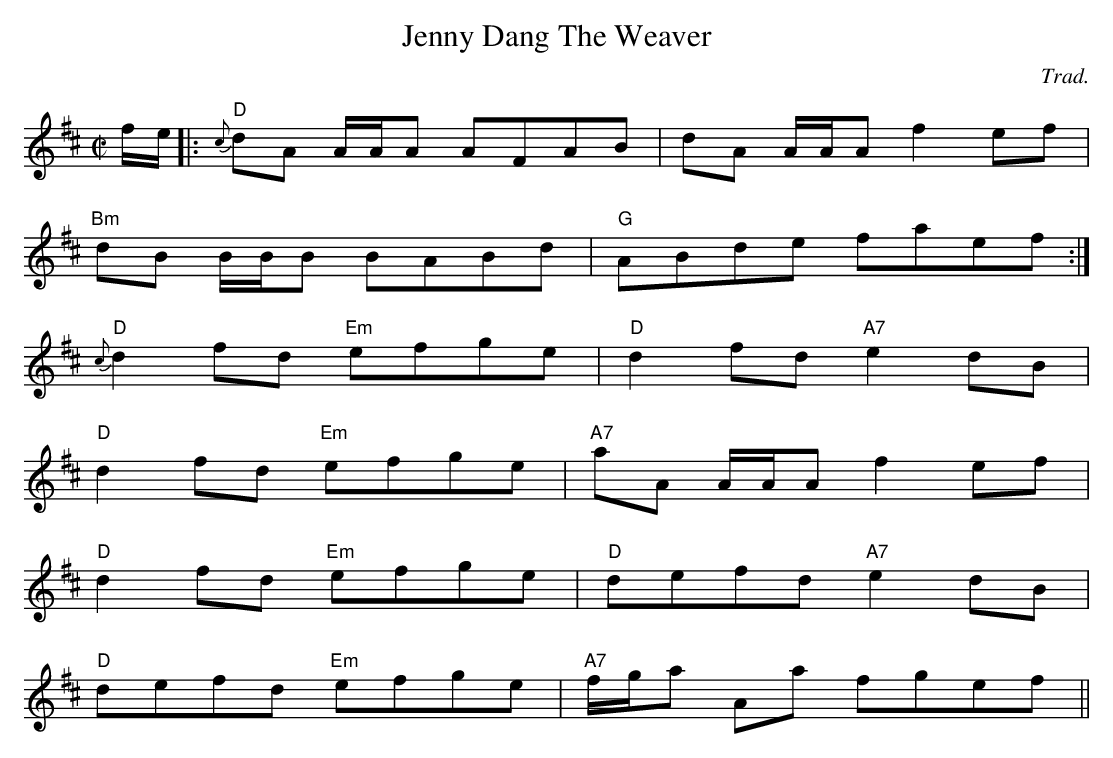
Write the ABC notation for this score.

X:1
T:Jenny Dang The Weaver
M:C|
L:1/8
C:Trad.
K:D
f/2e/2|:"D"{c}dA A/2A/2A AFAB|dA A/2A/2A f2ef|
"Bm"dB B/2B/2B BABd|"G"ABde faef:|
"D"{c}d2 fd "Em"efge|"D"d2 fd "A7"e2dB|
"D"d2 fd "Em"efge|"A7"aA A/2A/2A f2 ef|
"D"d2 fd "Em"efge|"D"defd "A7"e2dB|
"D"defd "Em"efge|"A7"f/2g/2a Aa fgef||
